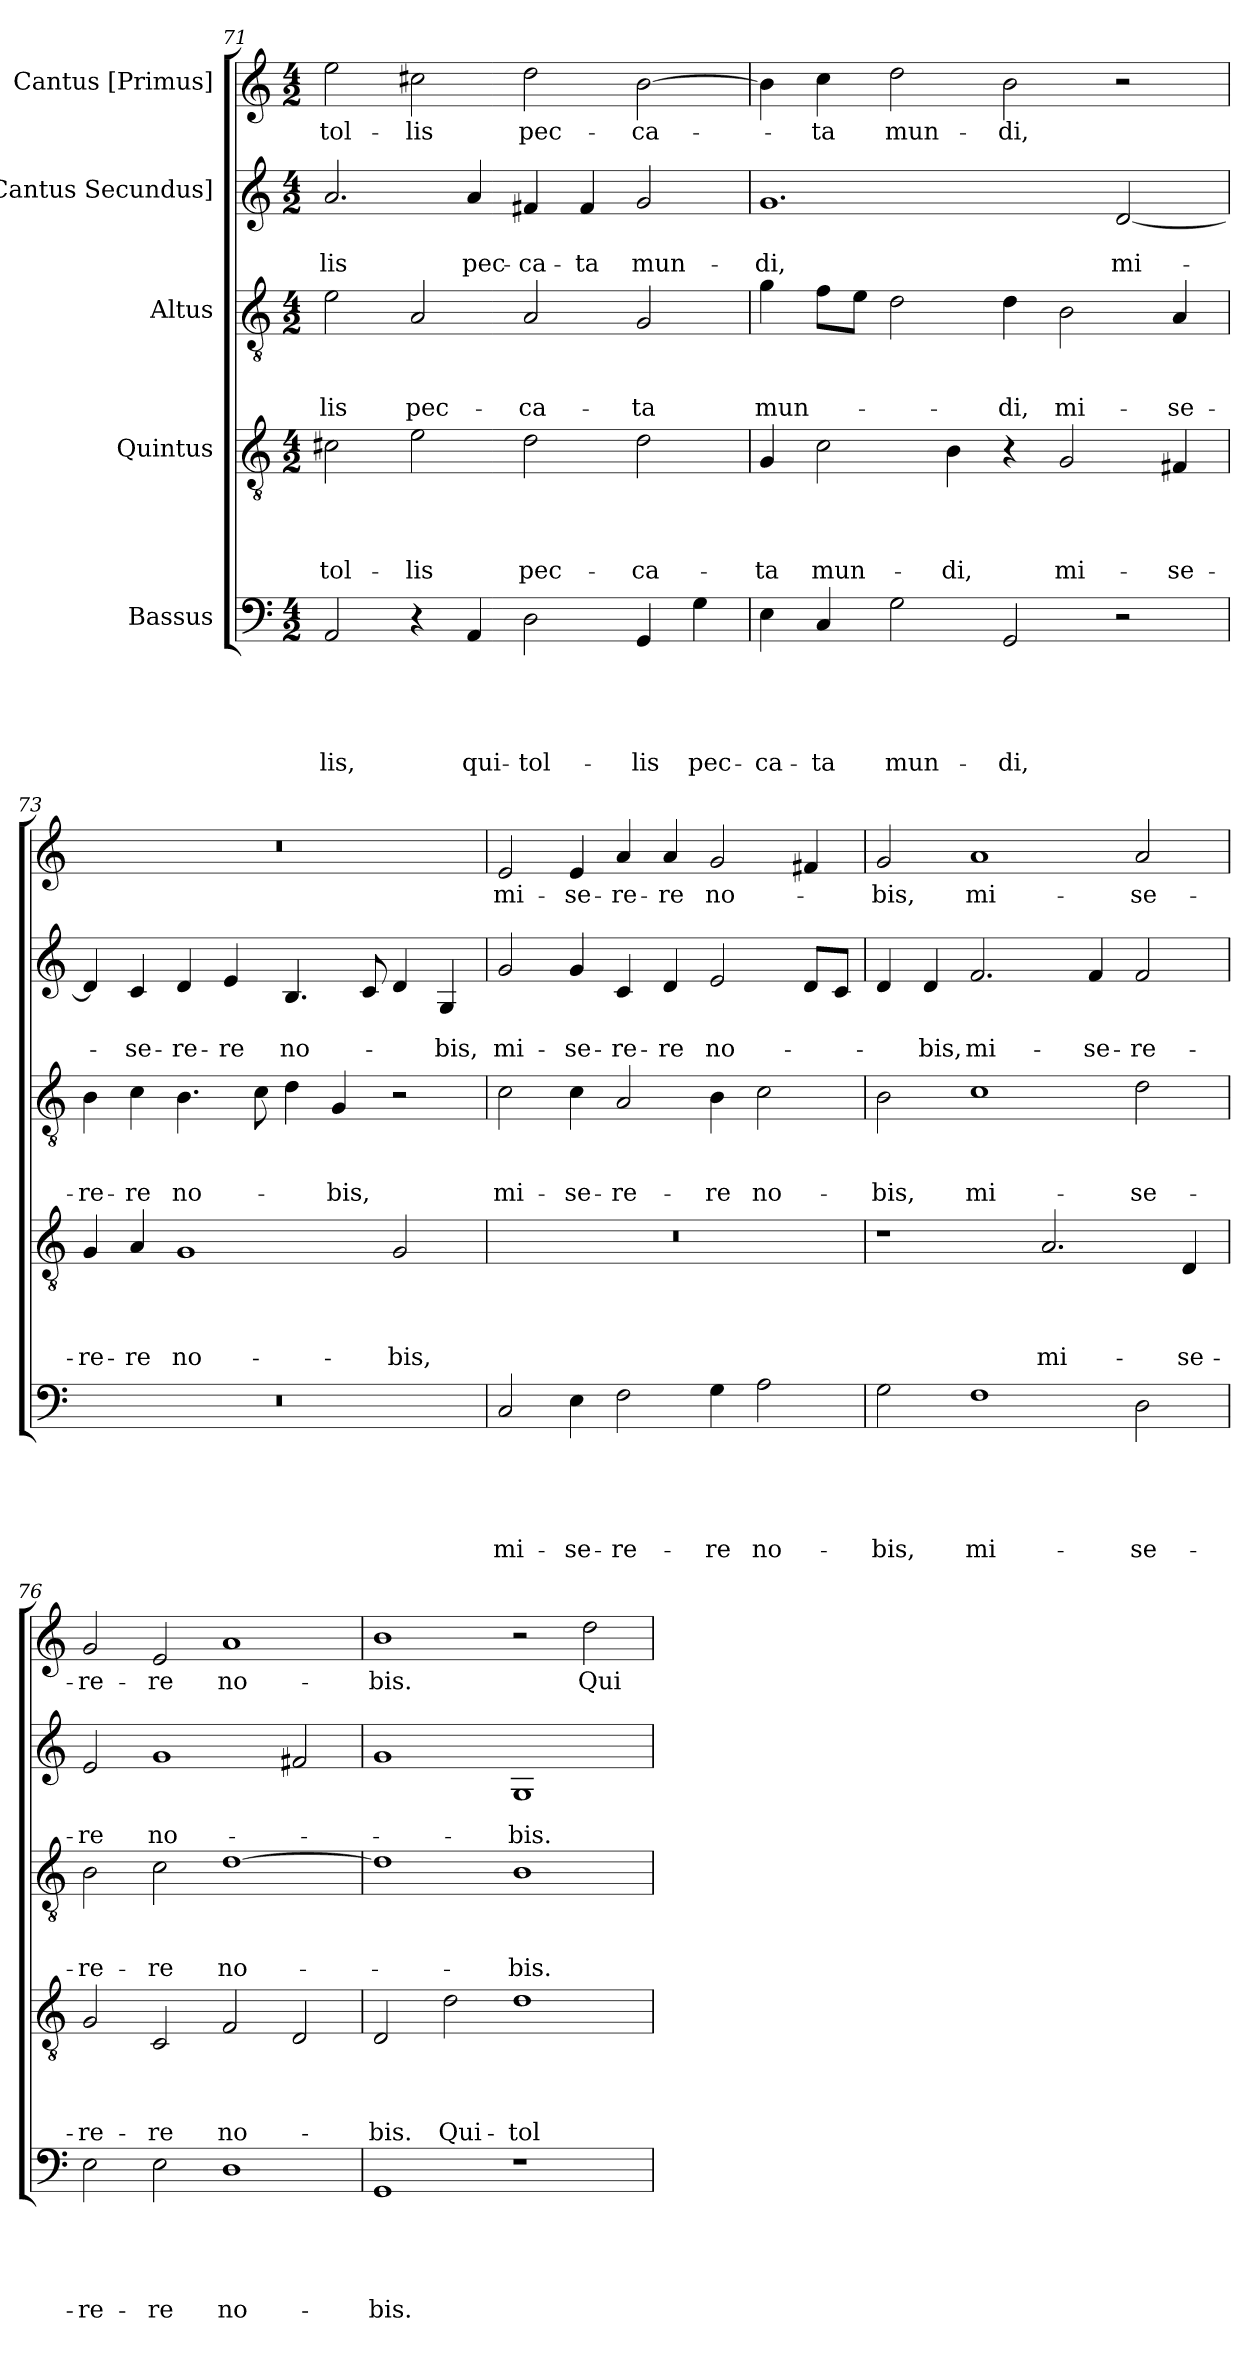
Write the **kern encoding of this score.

**kern	**text	**text	**text	**text	**text	**kern	**text	**text	**text	**text	**kern	**text	**text	**text	**kern	**text	**text	**kern	**text
*part5	*part5	*part5	*part5	*part5	*part5	*part4	*part4	*part4	*part4	*part4	*part3	*part3	*part3	*part3	*part2	*part2	*part2	*part1	*part1
*staff5	*staff5	*staff5	*staff5	*staff5	*staff5	*staff4	*staff4	*staff4	*staff4	*staff4	*staff3	*staff3	*staff3	*staff3	*staff2	*staff2	*staff2	*staff1	*staff1
*I"Bassus	*	*	*	*	*	*I"Quintus	*	*	*	*	*I"Altus	*	*	*	*I"[Cantus Secundus]	*	*	*I"Cantus [Primus]	*
*clefF4	*	*	*	*	*	*clefGv2	*	*	*	*	*clefGv2	*	*	*	*clefG2	*	*	*clefG2	*
*k[]	*	*	*	*	*	*k[]	*	*	*	*	*k[]	*	*	*	*k[]	*	*	*k[]	*
*M4/2	*	*	*	*	*	*M4/2	*	*	*	*	*M4/2	*	*	*	*M4/2	*	*	*M4/2	*
=71	=71	=71	=71	=71	=71	=71	=71	=71	=71	=71	=71	=71	=71	=71	=71	=71	=71	=71	=71
2AA/	.	.	.	.	-lis,	2c#X\	.	.	.	tol-	2e\	.	.	-lis	2.a/	.	-lis	2ee\	tol-
4r	.	.	.	.	.	2e\	.	.	.	-lis	2A/	.	.	pec-	.	.	.	2cc#X\	-lis
4AA/	.	.	.	.	qui-	.	.	.	.	.	.	.	.	.	4a/	.	pec-	.	.
2D\	.	.	.	.	tol-	2d\	.	.	.	pec-	2A/	.	.	-ca-	4f#X/	.	-ca-	2dd\	pec-
.	.	.	.	.	.	.	.	.	.	.	.	.	.	.	4f#/	.	-ta	.	.
4GG/	.	.	.	.	-lis	2d\	.	.	.	-ca-	2G/	.	.	-ta	2g/	.	mun-	[2b\	-ca-
4G\	.	.	.	.	pec-	.	.	.	.	.	.	.	.	.	.	.	.	.	.
=72	=72	=72	=72	=72	=72	=72	=72	=72	=72	=72	=72	=72	=72	=72	=72	=72	=72	=72	=72
4E\	.	.	.	.	-ca-	4G/	.	.	.	-ta	4g\	.	.	mun-	1.g/	.	-di,	4b\]	.
4C/	.	.	.	.	-ta	2c\	.	.	.	mun-	8f\L	.	.	.	.	.	.	4cc\	-ta
.	.	.	.	.	.	.	.	.	.	.	8e\J	.	.	.	.	.	.	.	.
2G\	.	.	.	.	mun-	.	.	.	.	.	2d\	.	.	.	.	.	.	2dd\	mun-
.	.	.	.	.	.	4B\	.	.	.	-di,	.	.	.	.	.	.	.	.	.
2GG/	.	.	.	.	-di,	4r	.	.	.	.	4d\	.	.	-di,	.	.	.	2b\	-di,
.	.	.	.	.	.	2G/	.	.	.	mi-	2B\	.	.	mi-	.	.	.	.	.
2r	.	.	.	.	.	.	.	.	.	.	.	.	.	.	[2d/	.	mi-	2r	.
.	.	.	.	.	.	4F#X/	.	.	.	-se-	4A/	.	.	-se-	.	.	.	.	.
=73	=73	=73	=73	=73	=73	=73	=73	=73	=73	=73	=73	=73	=73	=73	=73	=73	=73	=73	=73
0r	.	.	.	.	.	4G/	.	.	.	-re-	4B\	.	.	-re-	4d/]	.	.	0r	.
.	.	.	.	.	.	4A/	.	.	.	-re	4c\	.	.	-re	4c/	.	-se-	.	.
.	.	.	.	.	.	1G/	.	.	.	no-	4.B\	.	.	no-	4d/	.	-re-	.	.
.	.	.	.	.	.	.	.	.	.	.	.	.	.	.	4e/	.	-re	.	.
.	.	.	.	.	.	.	.	.	.	.	8c\	.	.	.	.	.	.	.	.
.	.	.	.	.	.	.	.	.	.	.	4d\	.	.	.	4.B/	.	no-	.	.
.	.	.	.	.	.	.	.	.	.	.	4G/	.	.	-bis,	.	.	.	.	.
.	.	.	.	.	.	.	.	.	.	.	.	.	.	.	8c/	.	.	.	.
.	.	.	.	.	.	2G/	.	.	.	-bis,	2r	.	.	.	4d/	.	.	.	.
.	.	.	.	.	.	.	.	.	.	.	.	.	.	.	4G/	.	-bis,	.	.
=74	=74	=74	=74	=74	=74	=74	=74	=74	=74	=74	=74	=74	=74	=74	=74	=74	=74	=74	=74
2C/	.	.	.	.	mi-	0r	.	.	.	.	2c\	.	.	mi-	2g/	.	mi-	2e/	mi-
4E\	.	.	.	.	-se-	.	.	.	.	.	4c\	.	.	-se-	4g/	.	-se-	4e/	-se-
2F\	.	.	.	.	-re-	.	.	.	.	.	2A/	.	.	-re-	4c/	.	-re-	4a/	-re-
.	.	.	.	.	.	.	.	.	.	.	.	.	.	.	4d/	.	-re	4a/	-re
4G\	.	.	.	.	-re	.	.	.	.	.	4B\	.	.	-re	2e/	.	no-	2g/	no-
2A\	.	.	.	.	no-	.	.	.	.	.	2c\	.	.	no-	.	.	.	.	.
.	.	.	.	.	.	.	.	.	.	.	.	.	.	.	8d/L	.	.	4f#X/	.
.	.	.	.	.	.	.	.	.	.	.	.	.	.	.	8c/J	.	.	.	.
=75	=75	=75	=75	=75	=75	=75	=75	=75	=75	=75	=75	=75	=75	=75	=75	=75	=75	=75	=75
2G\	.	.	.	.	-bis,	1r	.	.	.	.	2B\	.	.	-bis,	4d/	.	.	2g/	-bis,
.	.	.	.	.	.	.	.	.	.	.	.	.	.	.	4d/	.	-bis,	.	.
1F\	.	.	.	.	mi-	.	.	.	.	.	1c\	.	.	mi-	2.f/	.	mi-	1a/	mi-
.	.	.	.	.	.	2.A/	.	.	.	mi-	.	.	.	.	.	.	.	.	.
.	.	.	.	.	.	.	.	.	.	.	.	.	.	.	4f/	.	-se-	.	.
2D\	.	.	.	.	-se-	.	.	.	.	.	2d\	.	.	-se-	2f/	.	-re-	2a/	-se-
.	.	.	.	.	.	4D/	.	.	.	-se-	.	.	.	.	.	.	.	.	.
=76	=76	=76	=76	=76	=76	=76	=76	=76	=76	=76	=76	=76	=76	=76	=76	=76	=76	=76	=76
2E\	.	.	.	.	-re-	2G/	.	.	.	-re-	2B\	.	.	-re-	2e/	.	-re	2g/	-re-
2E\	.	.	.	.	-re	2C/	.	.	.	-re	2c\	.	.	-re	1g/	.	no-	2e/	-re
1D\	.	.	.	.	no-	2F/	.	.	.	no-	[1d\	.	.	no-	.	.	.	1a/	no-
.	.	.	.	.	.	2D/	.	.	.	.	.	.	.	.	2f#X/	.	.	.	.
=77	=77	=77	=77	=77	=77	=77	=77	=77	=77	=77	=77	=77	=77	=77	=77	=77	=77	=77	=77
1GG/	.	.	.	.	-bis.	2D/	.	.	.	-bis.	1d\]	.	.	.	1g/	.	.	1b\	-bis.
.	.	.	.	.	.	2d\	.	.	.	Qui-	.	.	.	.	.	.	.	.	.
1r	.	.	.	.	.	1d\	.	.	.	tol-	1B\	.	.	-bis.	1G/	.	-bis.	2r	.
.	.	.	.	.	.	.	.	.	.	.	.	.	.	.	.	.	.	2dd\	Qui-
=	=	=	=	=	=	=	=	=	=	=	=	=	=	=	=	=	=	=	=
*-	*-	*-	*-	*-	*-	*-	*-	*-	*-	*-	*-	*-	*-	*-	*-	*-	*-	*-	*-
